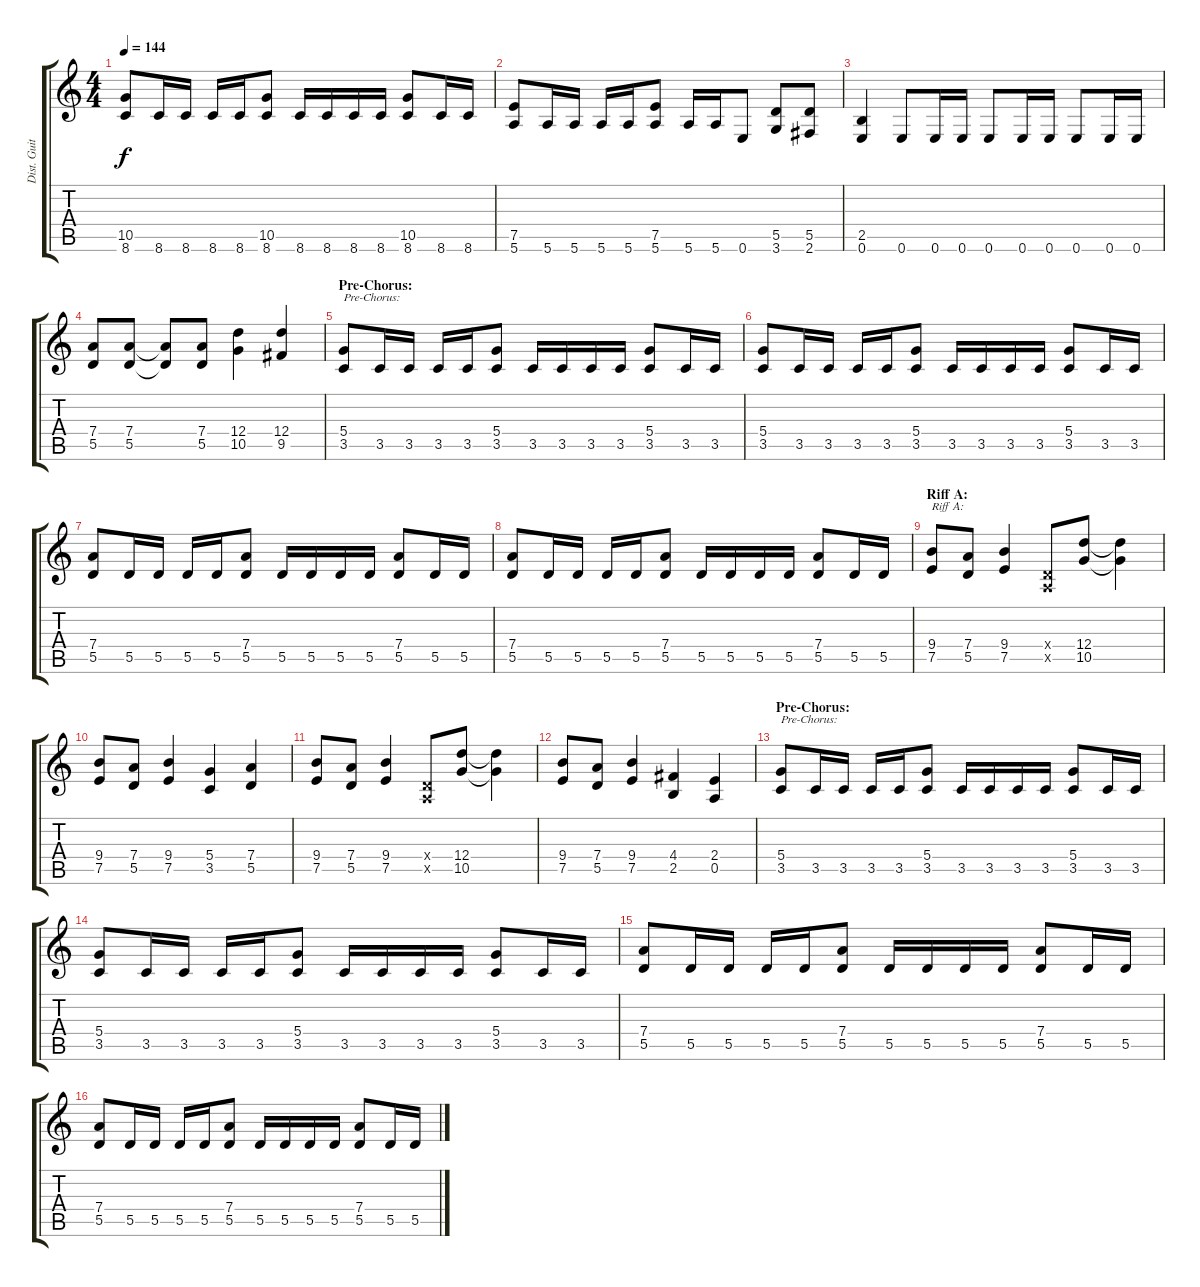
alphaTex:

\track ("Dist. Guitar 1" "Dist. Guit") {instrument distortionguitar}
\staff {score tabs}
\tuning (E4 B3 G3 D3 A2 E2) {hide}
\ts (4 4)
\tempo 144
\clef g2
\ks c
(10.5 8.6).8{dy f} 8.6.16 8.6.16 8.6.16 8.6.16 (10.5 8.6).8 8.6.16 8.6.16 8.6.16 8.6.16 (10.5 8.6).8 8.6.16 8.6.16 |
(7.5 5.6).8 5.6.16 5.6.16 5.6.16 5.6.16 (7.5 5.6).8 5.6.16 5.6.16 0.6.8 (5.5 3.6).8 (5.5 2.6).8 |
(2.5 0.6).4 0.6.8 0.6.16 0.6.16 0.6.8 0.6.16 0.6.16 0.6.8 0.6.16 0.6.16 |
(7.4 5.5).8 (7.4 5.5).8 (7.4{t} 5.5{t}).8 (7.4 5.5).8 (12.4 10.5).4 (12.4 9.5).4 |
\section ("" "Pre-Chorus:")
(5.4 3.5).8{txt "Pre-Chorus:"} 3.5.16 3.5.16 3.5.16 3.5.16 (5.4 3.5).8 3.5.16 3.5.16 3.5.16 3.5.16 (5.4 3.5).8 3.5.16 3.5.16 |
(5.4 3.5).8 3.5.16 3.5.16 3.5.16 3.5.16 (5.4 3.5).8 3.5.16 3.5.16 3.5.16 3.5.16 (5.4 3.5).8 3.5.16 3.5.16 |
(7.4 5.5).8 5.5.16 5.5.16 5.5.16 5.5.16 (7.4 5.5).8 5.5.16 5.5.16 5.5.16 5.5.16 (7.4 5.5).8 5.5.16 5.5.16 |
(7.4 5.5).8 5.5.16 5.5.16 5.5.16 5.5.16 (7.4 5.5).8 5.5.16 5.5.16 5.5.16 5.5.16 (7.4 5.5).8 5.5.16 5.5.16 |
\section ("" "Riff A:")
(9.4 7.5).8{txt "Riff A:"} (7.4 5.5).8 (9.4 7.5).4 (0.4{x} 0.5{x}).8 (12.4 10.5).8 (12.4{t} 10.5{t}).4 |
(9.4 7.5).8 (7.4 5.5).8 (9.4 7.5).4 (5.4 3.5).4 (7.4 5.5).4 |
(9.4 7.5).8 (7.4 5.5).8 (9.4 7.5).4 (0.4{x} 0.5{x}).8 (12.4 10.5).8 (12.4{t} 10.5{t}).4 |
(9.4 7.5).8 (7.4 5.5).8 (9.4 7.5).4 (4.4 2.5).4 (2.4 0.5).4 |
\section ("" "Pre-Chorus:")
(5.4 3.5).8{txt "Pre-Chorus:"} 3.5.16 3.5.16 3.5.16 3.5.16 (5.4 3.5).8 3.5.16 3.5.16 3.5.16 3.5.16 (5.4 3.5).8 3.5.16 3.5.16 |
(5.4 3.5).8 3.5.16 3.5.16 3.5.16 3.5.16 (5.4 3.5).8 3.5.16 3.5.16 3.5.16 3.5.16 (5.4 3.5).8 3.5.16 3.5.16 |
(7.4 5.5).8 5.5.16 5.5.16 5.5.16 5.5.16 (7.4 5.5).8 5.5.16 5.5.16 5.5.16 5.5.16 (7.4 5.5).8 5.5.16 5.5.16 |
(7.4 5.5).8 5.5.16 5.5.16 5.5.16 5.5.16 (7.4 5.5).8 5.5.16 5.5.16 5.5.16 5.5.16 (7.4 5.5).8 5.5.16 5.5.16
